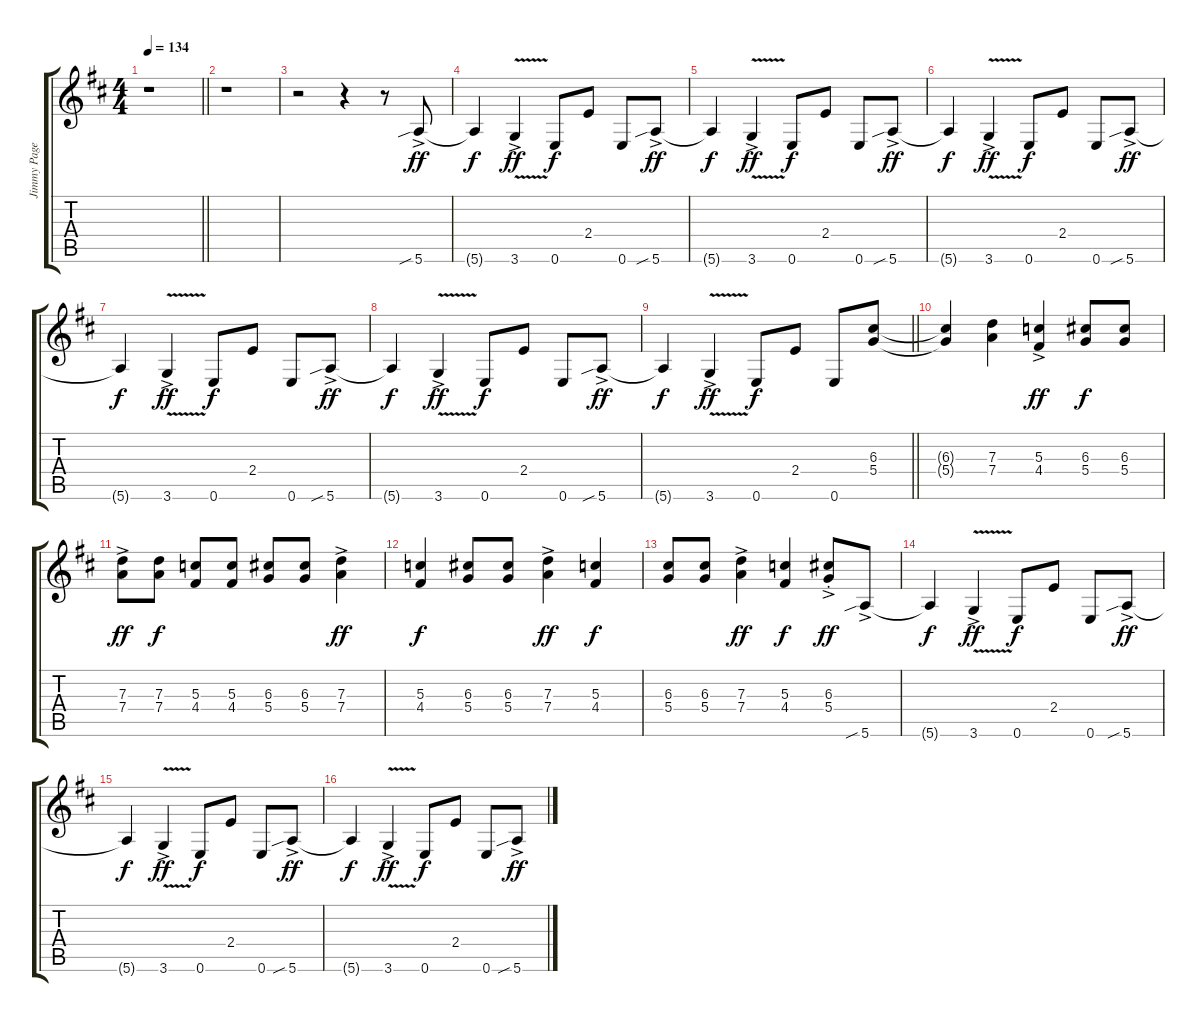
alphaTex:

\track ("Jimmy Page (Rhythm)" "Jimmy Page") {instrument electricguitarclean}
\staff {score tabs}
\tuning (E4 B3 G3 D3 A2 E2) {hide}
\ts (4 4)
\tempo 134
\clef g2
\barLineRight lightlight
\ks d
r.1{dy ff instrument electricguitarclean} |
r.1 |
r.2 r.4 r.8 5.6{sib ac}.8 |
5.6{t}.4{dy f} 3.6{v ac}.4{dy ff} 0.6.8{dy f} 2.4.8 0.6.8 5.6{sib ac}.8{dy ff} |
5.6{t}.4{dy f} 3.6{v ac}.4{dy ff} 0.6.8{dy f} 2.4.8 0.6.8 5.6{sib ac}.8{dy ff} |
5.6{t}.4{dy f} 3.6{v ac}.4{dy ff} 0.6.8{dy f} 2.4.8 0.6.8 5.6{sib ac}.8{dy ff} |
5.6{t}.4{dy f} 3.6{v ac}.4{dy ff} 0.6.8{dy f} 2.4.8 0.6.8 5.6{sib ac}.8{dy ff} |
5.6{t}.4{dy f} 3.6{v ac}.4{dy ff} 0.6.8{dy f} 2.4.8 0.6.8 5.6{sib ac}.8{dy ff} |
\barLineRight lightlight
5.6{t}.4{dy f} 3.6{v ac}.4{dy ff} 0.6.8{dy f} 2.4.8 0.6.8 (6.3 5.4).8 |
(6.3{t} 5.4{t}).4 (7.3 7.4).4 (5.3{ac} 4.4{ac}).4{dy ff} (6.3 5.4).8{dy f} (6.3 5.4).8 |
(7.3{ac} 7.4{ac}).8{dy ff} (7.3 7.4).8{dy f} (5.3 4.4).8 (5.3 4.4).8 (6.3 5.4).8 (6.3 5.4).8 (7.3{ac} 7.4{ac}).4{dy ff} |
(5.3 4.4).4{dy f} (6.3 5.4).8 (6.3 5.4).8 (7.3{ac} 7.4{ac}).4{dy ff} (5.3 4.4).4{dy f} |
(6.3 5.4).8 (6.3 5.4).8 (7.3{ac} 7.4{ac}).4{dy ff} (5.3 4.4).4{dy f} (6.3{ac st} 5.4{ac st}).8{dy ff} 5.6{sib ac}.8 |
5.6{t}.4{dy f} 3.6{v ac}.4{dy ff} 0.6.8{dy f} 2.4.8 0.6.8 5.6{sib ac}.8{dy ff} |
5.6{t}.4{dy f} 3.6{v ac}.4{dy ff} 0.6.8{dy f} 2.4.8 0.6.8 5.6{sib ac}.8{dy ff} |
5.6{t}.4{dy f} 3.6{v ac}.4{dy ff} 0.6.8{dy f} 2.4.8 0.6.8 5.6{sib ac}.8{dy ff}
